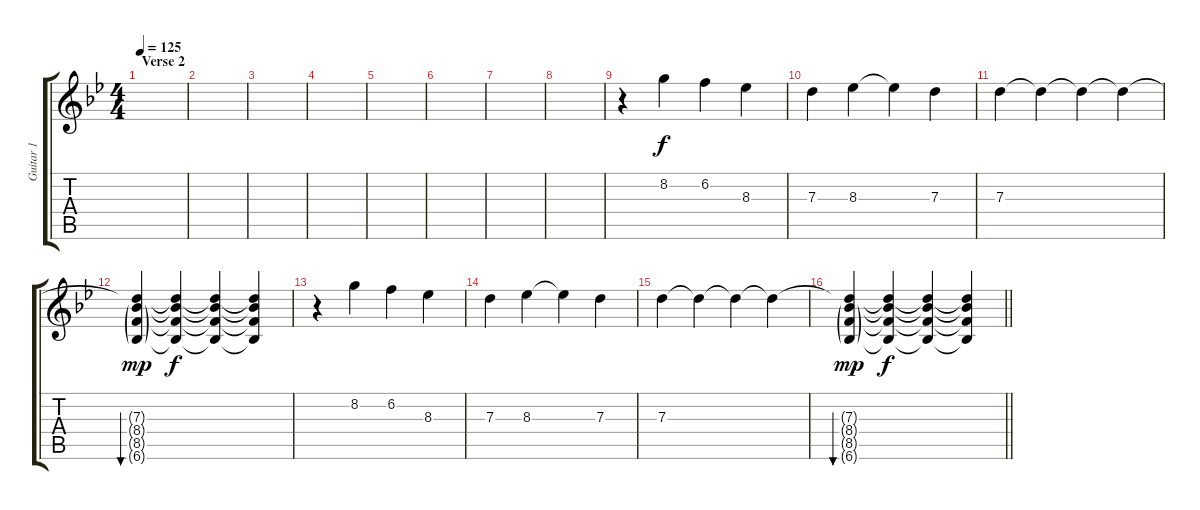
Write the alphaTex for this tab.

\track ("Guitar 1" "Guitar 1") {instrument electricguitarjazz}
\staff {score tabs}
\tuning (E4 B3 G3 D3 A2 E2) {hide}
\ts (4 4)
\section ("" "Verse 2")
\tempo 125
\clef g2
\ks bb
|
|
|
|
|
|
|
|
r.4{instrument electricguitarjazz} 8.2.4 6.2.4 8.3.4 |
7.3.4 8.3.4 8.3{t}.4 7.3.4 |
7.3.4 7.3{t}.4 7.3{t}.4 7.3{t}.4 |
(7.3{t} 8.4{g} 8.5{g} 6.6{g}).4{bu 30 dy mp} (7.3{t} 8.4{t} 8.5{t} 6.6{t}).4{dy f} (7.3{t} 8.4{t} 8.5{t} 6.6{t}).4 (7.3{t} 8.4{t} 8.5{t} 6.6{t}).4 |
r.4{instrument electricguitarjazz} 8.2.4 6.2.4 8.3.4 |
7.3.4 8.3.4 8.3{t}.4 7.3.4 |
7.3.4 7.3{t}.4 7.3{t}.4 7.3{t}.4 |
\barLineRight lightlight
(7.3{t} 8.4{g} 8.5{g} 6.6{g}).4{bu 30 dy mp} (7.3{t} 8.4{t} 8.5{t} 6.6{t}).4{dy f} (7.3{t} 8.4{t} 8.5{t} 6.6{t}).4 (7.3{t} 8.4{t} 8.5{t} 6.6{t}).4
